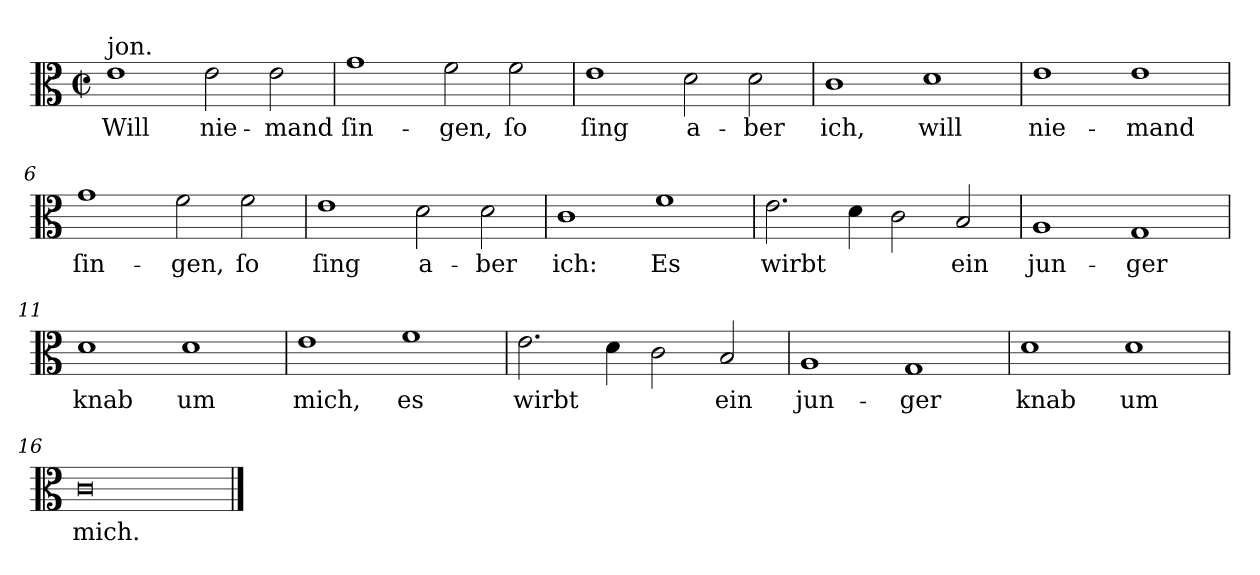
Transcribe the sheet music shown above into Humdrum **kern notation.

**kern	**text
*part1	*part1
*staff1	*staff1
*clefC3	*
*k[]	*
*C:ion	*
*M4/2	*
*met(c|)	*
=1	=1
!LO:TX:a:t=jon.	!
1e	Will
2e	nie-
2e	-mand
=2	=2
1g	ſin-
2f	-gen,
2f	ſo
=3	=3
1e	ſing
2d	a-
2d	-ber
=4	=4
1c	ich,
1d	will
=5	=5
1e	nie-
1e	-mand
=6	=6
1g	ſin-
2f	-gen,
2f	ſo
=7	=7
1e	ſing
2d	a-
2d	-ber
=8	=8
1c	ich:
1f	Es
=9	=9
2.e	wirbt
4d	.
2c	.
2B	ein
=10	=10
1A	jun-
1G	-ger
=11	=11
1d	knab
1d	um
=12	=12
1e	mich,
1f	es
=13	=13
2.e	wirbt
4d	.
2c	.
2B	ein
=14	=14
1A	jun-
1G	-ger
=15	=15
1d	knab
1d	um
=16	=16
0c	mich.
==	==
*-	*-
